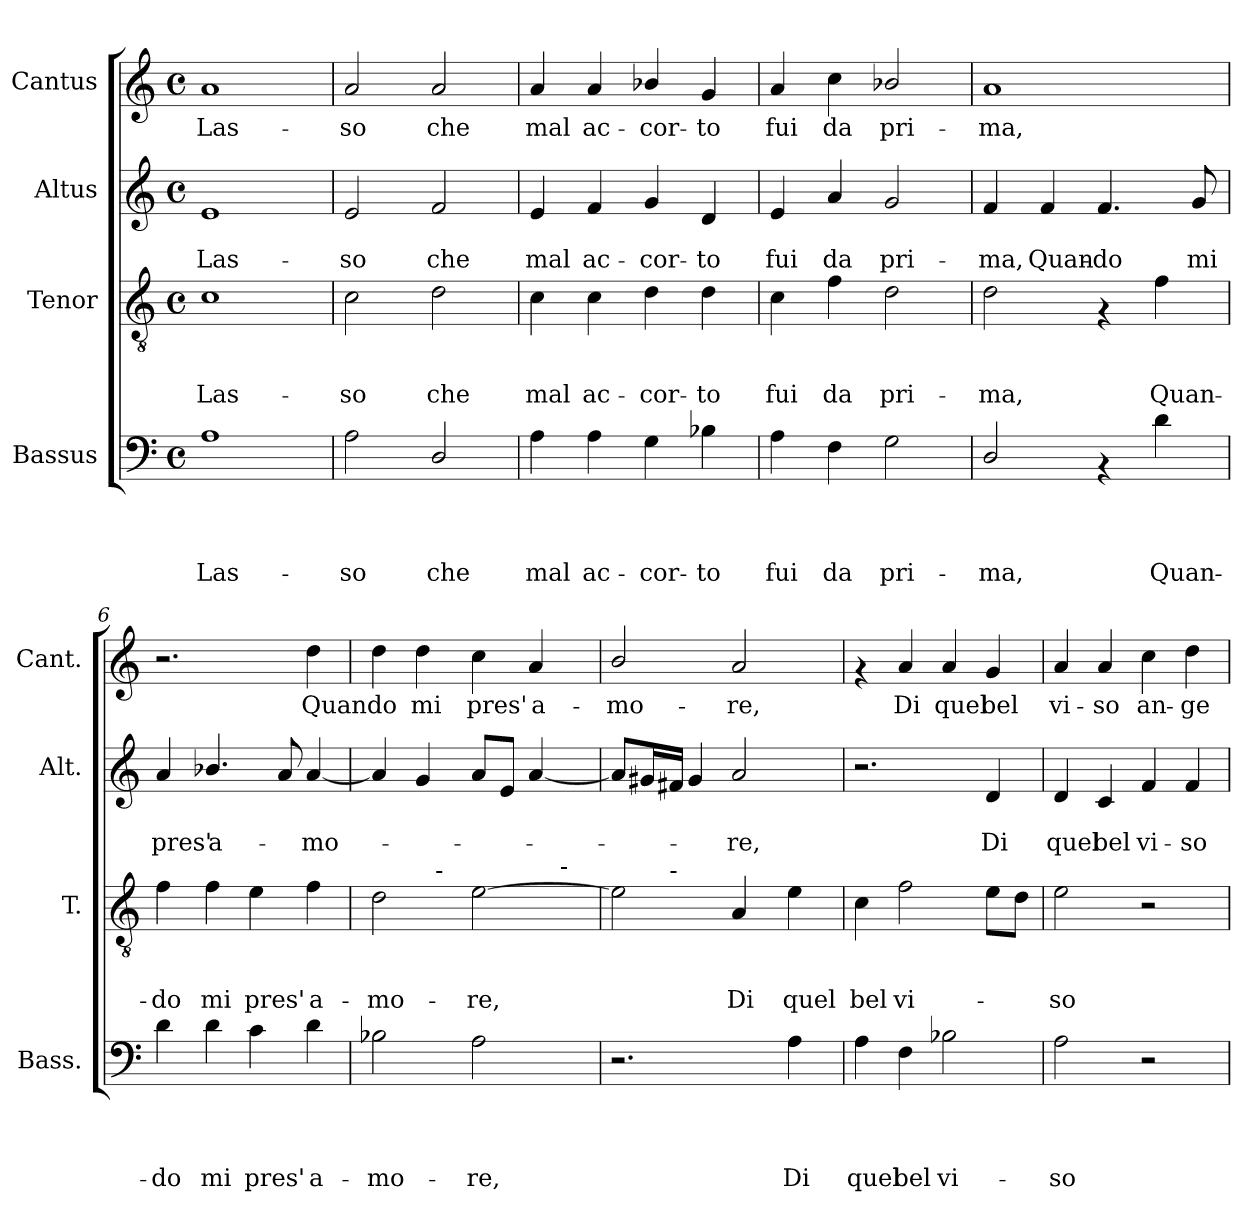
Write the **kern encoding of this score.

**kern	**text	**text	**text	**text	**kern	**text	**text	**text	**kern	**text	**text	**kern	**text
*part4	*part4	*part4	*part4	*part4	*part3	*part3	*part3	*part3	*part2	*part2	*part2	*part1	*part1
*staff4	*staff4	*staff4	*staff4	*staff4	*staff3	*staff3	*staff3	*staff3	*staff2	*staff2	*staff2	*staff1	*staff1
*I"Bassus	*	*	*	*	*I"Tenor	*	*	*	*I"Altus	*	*	*I"Cantus	*
*I'Bass.	*	*	*	*	*I'T.	*	*	*	*I'Alt.	*	*	*I'Cant.	*
*clefF4	*	*	*	*	*clefGv2	*	*	*	*clefG2	*	*	*clefG2	*
*k[]	*	*	*	*	*k[]	*	*	*	*k[]	*	*	*k[]	*
*C:	*	*	*	*	*C:	*	*	*	*C:	*	*	*C:	*
*M4/4	*	*	*	*	*M4/4	*	*	*	*M4/4	*	*	*M4/4	*
*met(c)	*	*	*	*	*met(c)	*	*	*	*met(c)	*	*	*met(c)	*
=1	=1	=1	=1	=1	=1	=1	=1	=1	=1	=1	=1	=1	=1
!	!	!	!	!LO:LY:b	!	!	!	!LO:LY:b	!	!	!LO:LY:b	!	!LO:LY:b
1A	.	.	.	Las-	1c	.	.	Las-	1e	.	Las-	1a	Las-
=2	=2	=2	=2	=2	=2	=2	=2	=2	=2	=2	=2	=2	=2
!	!	!	!	!LO:LY:b	!	!	!	!LO:LY:b	!	!	!LO:LY:b	!	!LO:LY:b
2A\	.	.	.	-so	2c\	.	.	-so	2e/	.	-so	2a/	-so
!	!	!	!	!LO:LY:b	!	!	!	!LO:LY:b	!	!	!LO:LY:b	!	!LO:LY:b
2D/	.	.	.	che	2d\	.	.	che	2f/	.	che	2a/	che
=3	=3	=3	=3	=3	=3	=3	=3	=3	=3	=3	=3	=3	=3
!	!	!	!	!LO:LY:b	!	!	!	!LO:LY:b	!	!	!LO:LY:b	!	!LO:LY:b
4A\	.	.	.	mal	4c\	.	.	mal	4e/	.	mal	4a/	mal
!	!	!	!	!LO:LY:b	!	!	!	!LO:LY:b	!	!	!LO:LY:b	!	!LO:LY:b
4A\	.	.	.	ac-	4c\	.	.	ac-	4f/	.	ac-	4a/	ac-
!	!	!	!	!LO:LY:b	!	!	!	!LO:LY:b	!	!	!LO:LY:b	!	!LO:LY:b
4G\	.	.	.	-cor-	4d\	.	.	-cor-	4g/	.	-cor-	4b-X/	-cor-
!	!	!	!	!LO:LY:b	!	!	!	!LO:LY:b	!	!	!LO:LY:b	!	!LO:LY:b
4B-X\	.	.	.	-to	4d\	.	.	-to	4d/	.	-to	4g/	-to
=4	=4	=4	=4	=4	=4	=4	=4	=4	=4	=4	=4	=4	=4
!	!	!	!	!LO:LY:b	!	!	!	!LO:LY:b	!	!	!LO:LY:b	!	!LO:LY:b
4A\	.	.	.	fui	4c\	.	.	fui	4e/	.	fui	4a/	fui
!	!	!	!	!LO:LY:b	!	!	!	!LO:LY:b	!	!	!LO:LY:b	!	!LO:LY:b
4F\	.	.	.	da	4f\	.	.	da	4a/	.	da	4cc\	da
!	!	!	!	!LO:LY:b	!	!	!	!LO:LY:b	!	!	!LO:LY:b	!	!LO:LY:b
2G\	.	.	.	pri-	2d\	.	.	pri-	2g/	.	pri-	2b-X/	pri-
=5	=5	=5	=5	=5	=5	=5	=5	=5	=5	=5	=5	=5	=5
!	!	!	!	!LO:LY:b	!	!	!	!LO:LY:b	!	!	!LO:LY:b	!	!LO:LY:b
2D/	.	.	.	-ma,	2d\	.	.	-ma,	4f/	.	-ma,	1a	-ma,
!	!	!	!	!	!	!	!	!	!	!	!LO:LY:b	!	!
.	.	.	.	.	.	.	.	.	4f/	.	Quan-	.	.
!	!	!	!	!	!	!	!	!	!	!	!LO:LY:b	!	!
4rAA	.	.	.	.	4rF	.	.	.	4.f/	.	-do	.	.
!	!	!	!	!LO:LY:b	!	!	!	!LO:LY:b	!	!	!	!	!
4d\	.	.	.	Quan-	4f\	.	.	Quan-	.	.	.	.	.
!	!	!	!	!	!	!	!	!	!	!	!LO:LY:b	!	!
.	.	.	.	.	.	.	.	.	8g/	.	mi	.	.
=6	=6	=6	=6	=6	=6	=6	=6	=6	=6	=6	=6	=6	=6
!	!	!	!	!LO:LY:b	!	!	!	!LO:LY:b	!	!	!LO:LY:b	!	!
4d\	.	.	.	-do	4f\	.	.	-do	4a/	.	pres'	2.r	.
!	!	!	!	!LO:LY:b	!	!	!	!LO:LY:b	!	!	!LO:LY:b	!	!
4d\	.	.	.	mi	4f\	.	.	mi	4.b-X/	.	a-	.	.
!	!	!	!	!LO:LY:b	!	!	!	!LO:LY:b	!	!	!	!	!
4c\	.	.	.	pres'	4e\	.	.	pres'	.	.	.	.	.
.	.	.	.	.	.	.	.	.	8a/	.	.	.	.
!	!	!	!	!LO:LY:b	!	!	!	!LO:LY:b	!	!	!LO:LY:b	!	!LO:LY:b
4d\	.	.	.	a-	4f\	.	.	a-	[<4a/	.	-mo-	4dd\	Quan
!!LO:LB:g=z
=7	=7	=7	=7	=7	=7	=7	=7	=7	=7	=7	=7	=7	=7
!	!	!	!	!LO:LY:b	!	!	!	!LO:LY:b	!	!	!	!	!LO:LY:b
*	*	*	*	*	*^	*	*	*	*	*	*	*	*
*	*	*	*	*	*	*^	*	*	*	*	*	*	*	*
2B-X\	.	.	.	-mo-	2d\	4ryy	2ryy	.	.	-mo-	4a/]	.	.	4dd\	do
!	!	!	!	!	!	!	!	!	!	!	!	!	!	!	!LO:LY:b
.	.	.	.	.	.	16ryy	.	.	.	.	4g/	.	.	4dd\	mi
!	!	!	!	!	!	!LO:TX:a:t=-	!	!	!	!	!	!	!	!	!
.	.	.	.	.	.	2ryy	.	.	.	.	.	.	.	.	.
!	!	!	!	!LO:LY:b	!	!	!	!	!	!LO:LY:b	!	!	!	!	!LO:LY:b
2A\	.	.	.	-re,	[>2e\	.	4ryy	.	.	-re,	8a/L	.	.	4cc\	pres'
.	.	.	.	.	.	.	.	.	.	.	8e/J	.	.	.	.
!	!	!	!	!	!	!	!	!	!	!	!	!	!	!	!LO:LY:b
.	.	.	.	.	.	.	16.ryy	.	.	.	[<4a/	.	.	4a/	a-
.	.	.	.	.	.	8.ryy	.	.	.	.	.	.	.	.	.
!	!	!	!	!	!	!	!LO:TX:a:t=-	!	!	!	!	!	!	!	!
.	.	.	.	.	.	.	8ryy	.	.	.	.	.	.	.	.
.	.	.	.	.	.	.	32ryy	.	.	.	.	.	.	.	.
=8	=8	=8	=8	=8	=8	=8	=8	=8	=8	=8	=8	=8	=8	=8	=8
!	!	!	!	!	!	!	!	!	!	!	!	!	!	!	!LO:LY:b
*	*	*	*	*	*	*v	*v	*	*	*	*	*	*	*	*
2.r	.	.	.	.	2e\]	8.ryy	.	.	.	8a/L]	.	.	2b/	-mo-
.	.	.	.	.	.	.	.	.	.	16g#X/L	.	.	.	.
!	!	!	!	!	!	!LO:TX:a:t=-	!	!	!	!	!	!	!	!
.	.	.	.	.	.	2ryy	.	.	.	16f#X/JJ	.	.	.	.
.	.	.	.	.	.	.	.	.	.	4g#/	.	.	.	.
!	!	!	!	!	!	!	!	!	!LO:LY:b	!	!	!LO:LY:b	!	!LO:LY:b
.	.	.	.	.	4A/	.	.	.	Di	2a/	.	-re,	2a/	-re,
.	.	.	.	.	.	4ryy	.	.	.	.	.	.	.	.
!	!	!	!	!LO:LY:b	!	!	!	!	!LO:LY:b	!	!	!	!	!
4A\	.	.	.	Di	4e\	.	.	.	quel	.	.	.	.	.
.	.	.	.	.	.	16ryy	.	.	.	.	.	.	.	.
=9	=9	=9	=9	=9	=9	=9	=9	=9	=9	=9	=9	=9	=9	=9
!	!	!	!	!LO:LY:b	!	!	!	!	!LO:LY:b	!	!	!	!	!
*	*	*	*	*	*v	*v	*	*	*	*	*	*	*	*
4A\	.	.	.	quel	4c\	.	.	bel	2.r	.	.	4rf	.
!	!	!	!	!LO:LY:b	!	!	!	!LO:LY:b	!	!	!	!	!LO:LY:b
4F\	.	.	.	bel	2f\	.	.	vi-	.	.	.	4a/	Di
!	!	!	!	!LO:LY:b	!	!	!	!	!	!	!	!	!LO:LY:b
2B-X\	.	.	.	vi-	.	.	.	.	.	.	.	4a/	quel
!	!	!	!	!	!	!	!	!	!	!	!LO:LY:b	!	!LO:LY:b
.	.	.	.	.	8e\L	.	.	.	4d/	.	Di	4g/	bel
.	.	.	.	.	8d\J	.	.	.	.	.	.	.	.
=10	=10	=10	=10	=10	=10	=10	=10	=10	=10	=10	=10	=10	=10
!	!	!	!	!LO:LY:b	!	!	!	!LO:LY:b	!	!	!LO:LY:b	!	!LO:LY:b
2A\	.	.	.	-so	2e\	.	.	-so	4d/	.	quel	4a/	vi-
!	!	!	!	!	!	!	!	!	!	!	!LO:LY:b	!	!LO:LY:b
.	.	.	.	.	.	.	.	.	4c/	.	bel	4a/	-so
!	!	!	!	!	!	!	!	!	!	!	!LO:LY:b	!	!LO:LY:b
2r	.	.	.	.	2r	.	.	.	4f/	.	vi-	4cc\	an-
!	!	!	!	!	!	!	!	!	!	!	!LO:LY:b	!	!LO:LY:b
.	.	.	.	.	.	.	.	.	4f/	.	-so	4dd\	-ge-
=	=	=	=	=	=	=	=	=	=	=	=	=	=
*-	*-	*-	*-	*-	*-	*-	*-	*-	*-	*-	*-	*-	*-
